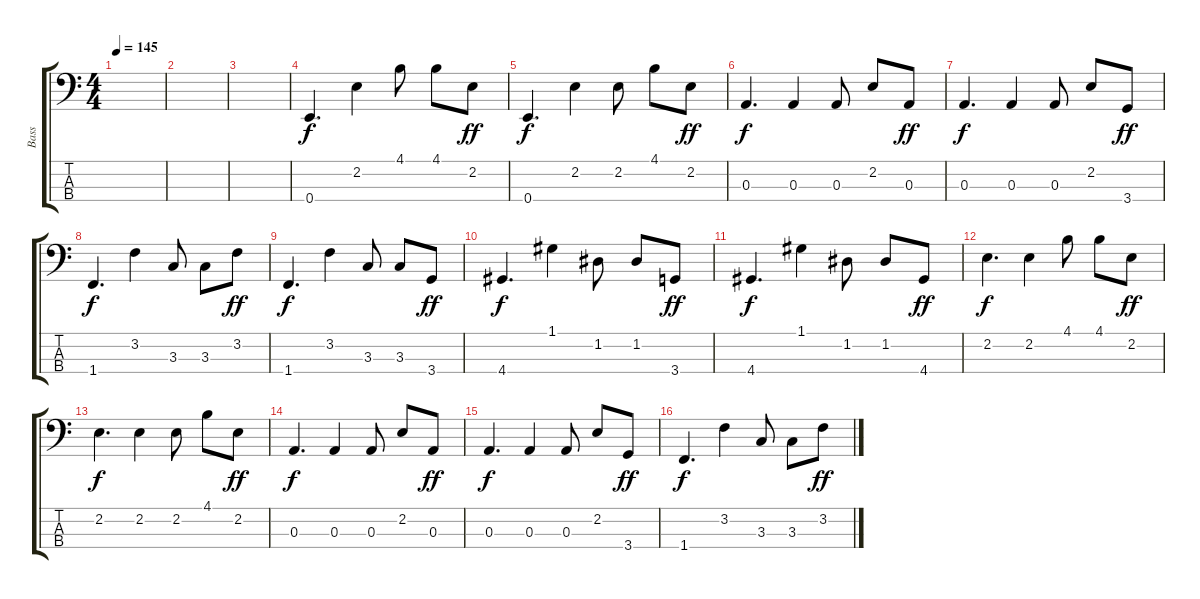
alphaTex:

\track ("Bass" "Bass") {instrument electricbassfinger}
\staff {score tabs}
\tuning (G2 D2 A1 E1) {hide}
\ts (4 4)
\tempo 145
\clef f4
\ks c
|
|
|
0.4.4{d} 2.2.4 4.1.8 4.1.8 2.2.8{dy ff} |
0.4.4{d dy f} 2.2.4 2.2.8 4.1.8 2.2.8{dy ff} |
0.3.4{d dy f} 0.3.4 0.3.8 2.2.8 0.3.8{dy ff} |
0.3.4{d dy f} 0.3.4 0.3.8 2.2.8 3.4.8{dy ff} |
1.4.4{d dy f} 3.2.4 3.3.8 3.3.8 3.2.8{dy ff} |
1.4.4{d dy f} 3.2.4 3.3.8 3.3.8 3.4.8{dy ff} |
4.4.4{d dy f} 1.1.4 1.2.8 1.2.8 3.4.8{dy ff} |
4.4.4{d dy f} 1.1.4 1.2.8 1.2.8 4.4.8{dy ff} |
2.2.4{d dy f} 2.2.4 4.1.8 4.1.8 2.2.8{dy ff} |
2.2.4{d dy f} 2.2.4 2.2.8 4.1.8 2.2.8{dy ff} |
0.3.4{d dy f} 0.3.4 0.3.8 2.2.8 0.3.8{dy ff} |
0.3.4{d dy f} 0.3.4 0.3.8 2.2.8 3.4.8{dy ff} |
1.4.4{d dy f} 3.2.4 3.3.8 3.3.8 3.2.8{dy ff}
